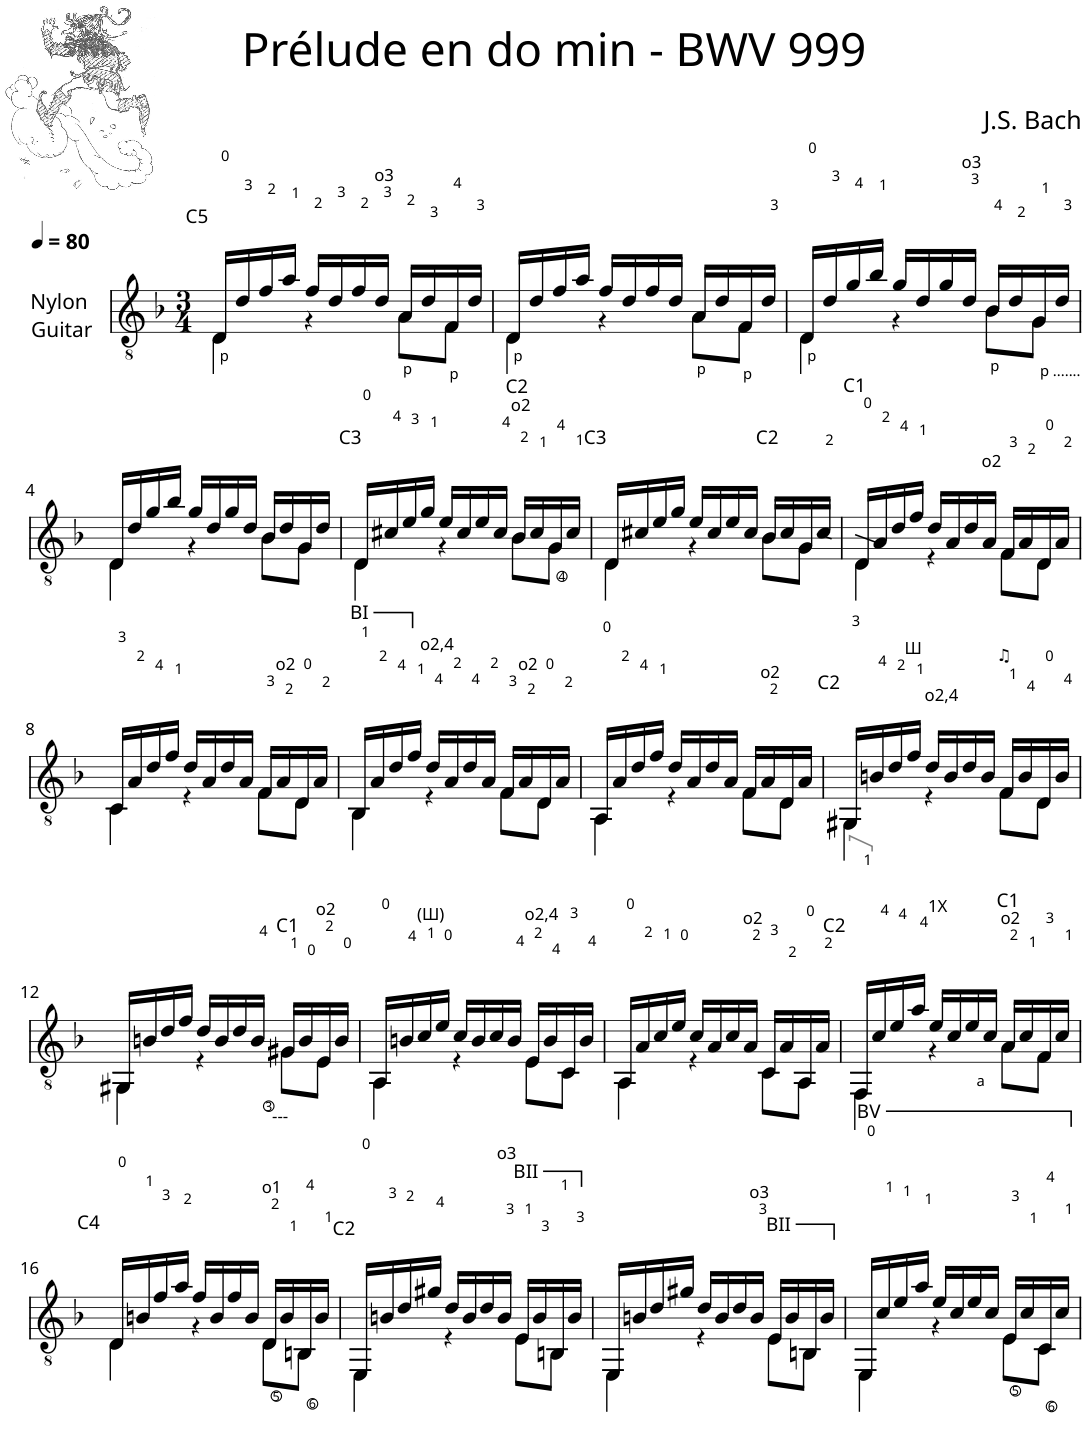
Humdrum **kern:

**kern
*part1
*staff1
*I"Guitare classique
*I'Guit.
*clefGv2
*k[b-]
*M3/4
*MM80
!!LO:REH:place=s1:a:cj:enc=none:fs=9:t=C5
=1
*^
16D/LL	4D\
16d/	.
16f/	.
16a/JJ	.
16f/LL	4r
16d/	.
16f/	.
!LO:TX:a:t=o3	!
16d/JJ	.
16A/LL	8A<\L
16d/	.
16F/	8F<\J
16d/JJ	.
=2	=2
16D/LL	4D\
16d/	.
16f/	.
16a/JJ	.
16f/LL	4r
16d/	.
16f/	.
16d/JJ	.
16A/LL	8A<\L
16d/	.
16F/	8F<\J
16d/JJ	.
=3	=3
16D/LL	4D\
16d/	.
16g/	.
16b-/JJ	.
16g/LL	4r
16d/	.
16g/	.
!LO:TX:a:t=o3	!
16d/JJ	.
16B-/LL	8B-<\L
16d/	.
16G/	8G<\J
16d/JJ	.
!!LO:LB:g=z	!!
=4	=4
16D/LL	4D\
16d/	.
16g/	.
16b-/JJ	.
16g/LL	4r
16d/	.
16g/	.
16d/JJ	.
16B-/LL	8B-\L
16d/	.
16G/	8G\J
16d/JJ	.
!!LO:REH:place=s1:a:cj:enc=none:fs=9:t=C2:qo=2	!!
!!LO:REH:place=s1:a:cj:enc=none:fs=9:t=C3	!!
=5	=5
16D/LL	4D\
16c#X/	.
16e/	.
16g/JJ	.
16e/LL	4r
16c#/	.
16e/	.
16c#/JJ	.
!LO:TX:a:t=o2	!
16B-/LL	8B-\L
16c#/	.
16G</	8G\J
16c#/JJ	.
!!LO:REH:place=s1:a:cj:enc=none:fs=9:t=C2:qo=2	!!
!!LO:REH:place=s1:a:cj:enc=none:fs=9:t=C3	!!
=6	=6
16D/LL	4D\
16c#X/	.
16e/	.
16g/JJ	.
16e/LL	4r
16c#/	.
16e/	.
16c#/JJ	.
16B-/LL	8B-\L
16c#/	.
16G/	8G\J
16c#/JJ	.
!!LO:REH:place=s1:a:cj:enc=none:fs=9:t=C1	!!
=7	=7
16D/LL	4D\
16A/	.
16d/	.
16f/JJ	.
16d/LL	4r
16A/	.
16d/	.
!LO:TX:a:t=o2	!
16A/JJ	.
16F/LL	8F\L
16A/	.
16D/	8D\J
16A/JJ	.
!!LO:LB:g=z	!!
=8	=8
16C/LL	4C\
16A/	.
16d/	.
16f/JJ	.
16d/LL	4r
16A/	.
16d/	.
16A/JJ	.
16F/LL	8F\L
!LO:TX:a:t=o2	!
16A/	.
16D/	8D\J
16A/JJ	.
=9	=9
!LO:TX:a:t=BI	!
16BB-/LL	4BB-\
16A/	.
16d/	.
16f/JJ	.
!LO:TX:a:t=o2,4	!
16d/LL	4r
16A/	.
16d/	.
16A/JJ	.
16F/LL	8F\L
!LO:TX:a:t=o2	!
16A/	.
16D/	8D\J
16A/JJ	.
=10	=10
16AA/LL	4AA\
16A/	.
16d/	.
16f/JJ	.
16d/LL	4r
16A/	.
16d/	.
16A/JJ	.
16F/LL	8F\L
!LO:TX:a:t=o2	!
16A/	.
16D/	8D\J
16A/JJ	.
!!LO:REH:place=s1:a:cj:enc=none:fs=9:t=C2	!!
=11	=11
16GG#X/LL	4GG#\
16Bn/	.
16d/	.
!LO:TX:a:t=Ш	!
16f/JJ	.
!LO:TX:a:t=o2,4	!
16d/LL	4r
16B/	.
16d/	.
16B/JJ	.
!LO:TX:a:t=♫	!
16F/LL	8F\L
16B/	.
16D/	8D\J
16B/JJ	.
!!LO:LB:g=z	!!
!!LO:REH:place=s1:a:cj:enc=none:fs=9:t=C1:qo=2	!!
=12	=12
16GG#X/LL	4GG#\
16Bn/	.
16d/	.
16f/JJ	.
16d/LL	4r
16B/	.
16d/	.
!LO:TX:b:t=---	!
16B</JJ	.
16G#X/LL	8G#\L
16B/	.
!LO:TX:a:t=o2	!
16E/	8E\J
16B/JJ	.
=13	=13
16AA/LL	4AA\
16Bn/	.
!LO:TX:a:t=(Ш)	!
16c/	.
16e/JJ	.
16c/LL	4r
16B/	.
16c/	.
16B/JJ	.
!LO:TX:a:t=o2,4	!
16E/LL	8E\L
16B/	.
16C/	8C\J
16B/JJ	.
=14	=14
16AA/LL	4AA\
16A/	.
16c/	.
16e/JJ	.
16c/LL	4r
16A/	.
16c/	.
!LO:TX:a:t=o2	!
16A/JJ	.
16C/LL	8C\L
16A/	.
16AA/	8AA\J
16A/JJ	.
!!LO:REH:place=s1:a:cj:enc=none:fs=9:t=C1:qo=2	!!
!!LO:REH:place=s1:a:cj:enc=none:fs=9:t=C2	!!
=15	=15
16FF/LL	4FF\
16c/	.
16e/	.
16a/JJ	.
!LO:TX:a:t=1X	!
16e/LL	4r
16c/	.
16e</	.
16c/JJ	.
!LO:TX:a:t=o2	!
16A/LL	8A\L
16c/	.
16F/	8F\J
16c/JJ	.
!!LO:LB:g=z	!!
!!LO:REH:place=s1:a:cj:enc=none:fs=9:t=C4	!!
=16	=16
16D/LL	4D\
16Bn/	.
16f/	.
16a/JJ	.
16f/LL	4r
16B/	.
16f/	.
16B/JJ	.
!LO:TX:a:t=o1	!
16D</LL	8D\L
16B/	.
16BBn/	8BB<\J
16B/JJ	.
!!LO:REH:place=s1:a:cj:enc=none:fs=9:t=C2	!!
=17	=17
16EE/LL	4EE\
16Bn/	.
16d/	.
16g#X/JJ	.
16d/LL	4r
16B/	.
16d/	.
!LO:TX:a:t=o3	!
16B/JJ	.
!LO:TX:a:t=BII	!
16E/LL	8E\L
16B/	.
16BBn/	8BB\J
16B/JJ	.
=18	=18
16EE/LL	4EE\
16Bn/	.
16d/	.
16g#X/JJ	.
16d/LL	4r
16B/	.
16d/	.
!LO:TX:a:t=o3	!
16B/JJ	.
!LO:TX:a:t=BII	!
16E/LL	8E\L
16B/	.
16BBn/	8BB\J
16B/JJ	.
=19	=19
!LO:TX:a:t=BV	!
16EE/LL	4EE\
16c/	.
16e/	.
16a/JJ	.
16e/LL	4r
16c/	.
16e/	.
16c/JJ	.
16E</LL	8E\L
16c/	.
16C/	8C<\J
16c/JJ	.
*v	*v
=
*-
